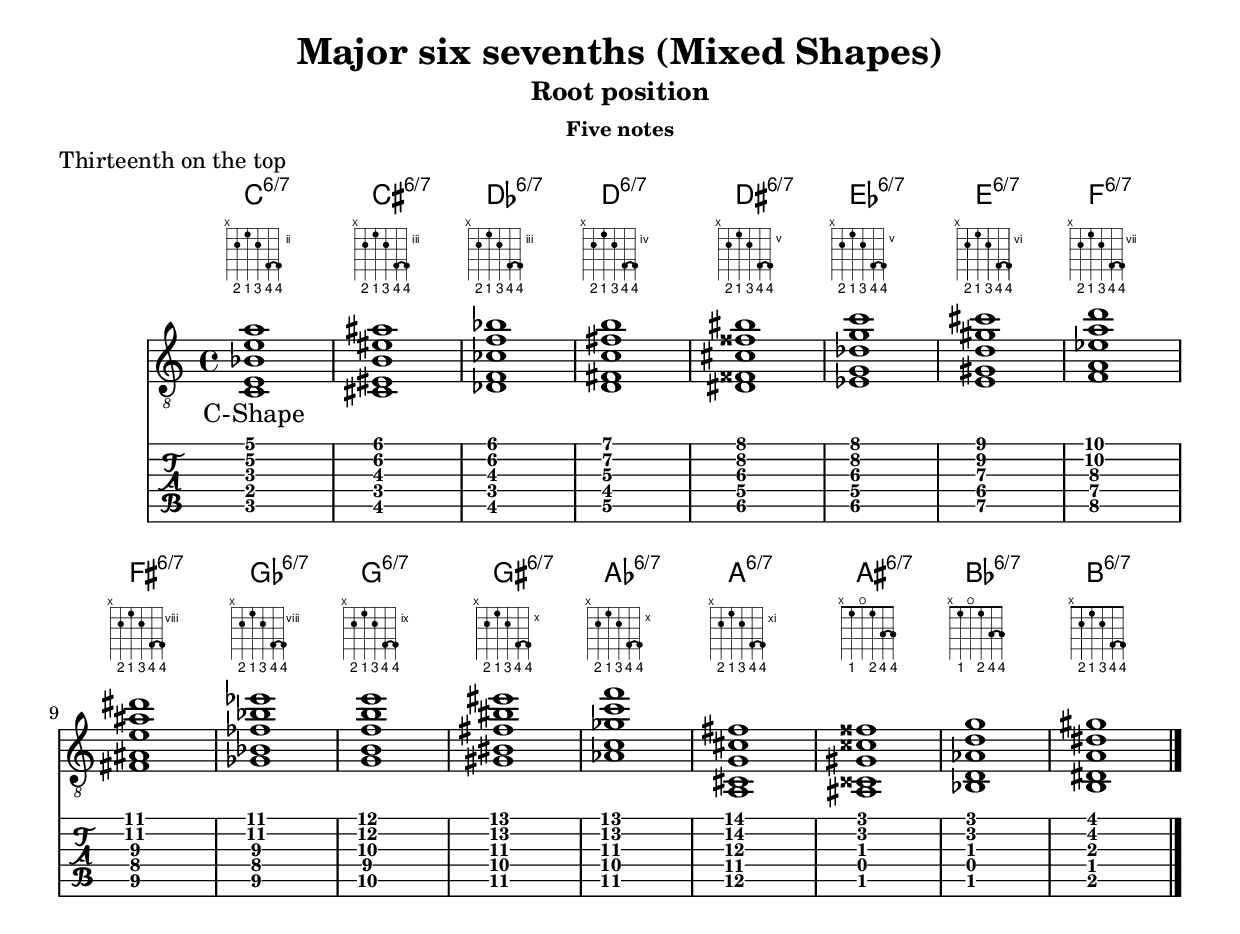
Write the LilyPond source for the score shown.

\version "2.19.15"
%\include "predefined-guitar-fretboards.ly"
\include "../c-shape.ly"
\include "../a-shape.ly"
\include "../g-shape.ly"
\include "../e-shape.ly"
\include "../d-shape.ly"
\include "../alt-shape.ly"

\layout {
   \context { %\Score
      %\override StringNumber.transparent = ##t
      \Voice
      \remove "New_fingering_engraver"
   }
}

\paper {
  print-all-headers = ##t
}

chExceptionMusic = {
  <c e bes e' a'>1-\markup { \super "6/7" }
}

chExceptions = #( append
  ( sequential-music-to-chord-exceptions chExceptionMusic #t)
  ignatzekExceptions)

%%%%%%%%%%%%%%%%%%%%%%%%%%%%%%%%%%%%%%%%%%%%%%%%%
%%%%%%%%%%%%%% MAJOR SIX SEVENTHS %%%%%%%%%%%%%%%
%%%%%%%%%%%%%%%%%%%%%%%%%%%%%%%%%%%%%%%%%%%%%%%%%
majorsixseventhsRootPositionFiveNotesThirteenthOnTopChordSymbols = \chordmode {
% * pentads
% ** major six sevenths
% *** root position
% **** five notes
% ***** thirteenth on the top
  %\cShape
  \repeat unfold 1 {
    \set chordNameExceptions = #chExceptions
    c1:1.3.7.10.13
    cis1:1.3.7.10.13
    des1:1.3.7.10.13
    d1:1.3.7.10.13
    dis1:1.3.7.10.13 
    es1:1.3.7.10.13
    e1:1.3.7.10.13
    f1:1.3.7.10.13
    fis1:1.3.7.10.13 
    ges1:1.3.7.10.13
    g1:1.3.7.10.13
    gis1:1.3.7.10.13 
    as1:1.3.7.10.13
    a1:1.3.7.10.13
    ais1:1.3.7.10.13 
    bes1:1.3.7.10.13
    b1:1.3.7.10.13
  }
}

majorsixseventhsRootPositionFiveNotesThirteenthOnTopShapes = \lyricmode {
% * pentads
% ** major six sevenths
% *** root position
% **** five notes
% ***** thirteenth on the top
  \repeat unfold 1 {
    C-Shape \repeat unfold 16 { \skip1 }
  }
}

majorsixseventhsRootPositionFiveNotesThirteenthOnTop = \chordmode {
% * pentads
% ** major six sevenths
% *** root position
% **** five notes
% ***** thirteenth on the top
  \cShape
  c,:1.3.7.10.13
  cis,:1.3.7.10.13
  des,:1.3.7.10.13
  d,:1.3.7.10.13
  dis,:1.3.7.10.13
  es,:1.3.7.10.13
  e,:1.3.7.10.13
  f,:1.3.7.10.13
  fis,:1.3.7.10.13
  ges,:1.3.7.10.13
  g,:1.3.7.10.13
  gis,:1.3.7.10.13
  as,:1.3.7.10.13
  a,,:1.3.7.10.13
  ais,,:1.3.7.10.13
  bes,,:1.3.7.10.13
  b,,:1.3.7.10.13
  \bar "|."
}

%%%%%%%%%%%%%%%%%%%%%%%%%%%%%%%%%%%%%%%%%%%%%%%%%%
%%%%%%%%%%%%%%% SCORE DEFINITIONS %%%%%%%%%%%%%%%%
%%%%%%%%%%%%%%%%%%%%%%%%%%%%%%%%%%%%%%%%%%%%%%%%%%
%%{
  \score {
    <<
      \new ChordNames {
        \majorsixseventhsRootPositionFiveNotesThirteenthOnTopChordSymbols
      }
      \new FretBoards {
        \majorsixseventhsRootPositionFiveNotesThirteenthOnTop
      }
      \new Voice = "majorsixsevenths" {
        \clef "treble_8"
        \majorsixseventhsRootPositionFiveNotesThirteenthOnTop
      }
      \new Lyrics \lyricsto "majorsixsevenths" {
        \majorsixseventhsRootPositionFiveNotesThirteenthOnTopShapes
      }
      \new TabStaff {
        \majorsixseventhsRootPositionFiveNotesThirteenthOnTop
      }
    >>
    \header {
      title = "Major six sevenths (Mixed Shapes)"
      subtitle = "Root position"
      subsubtitle = "Five notes"
      piece = "Thirteenth on the top"
    }
  }
%}
